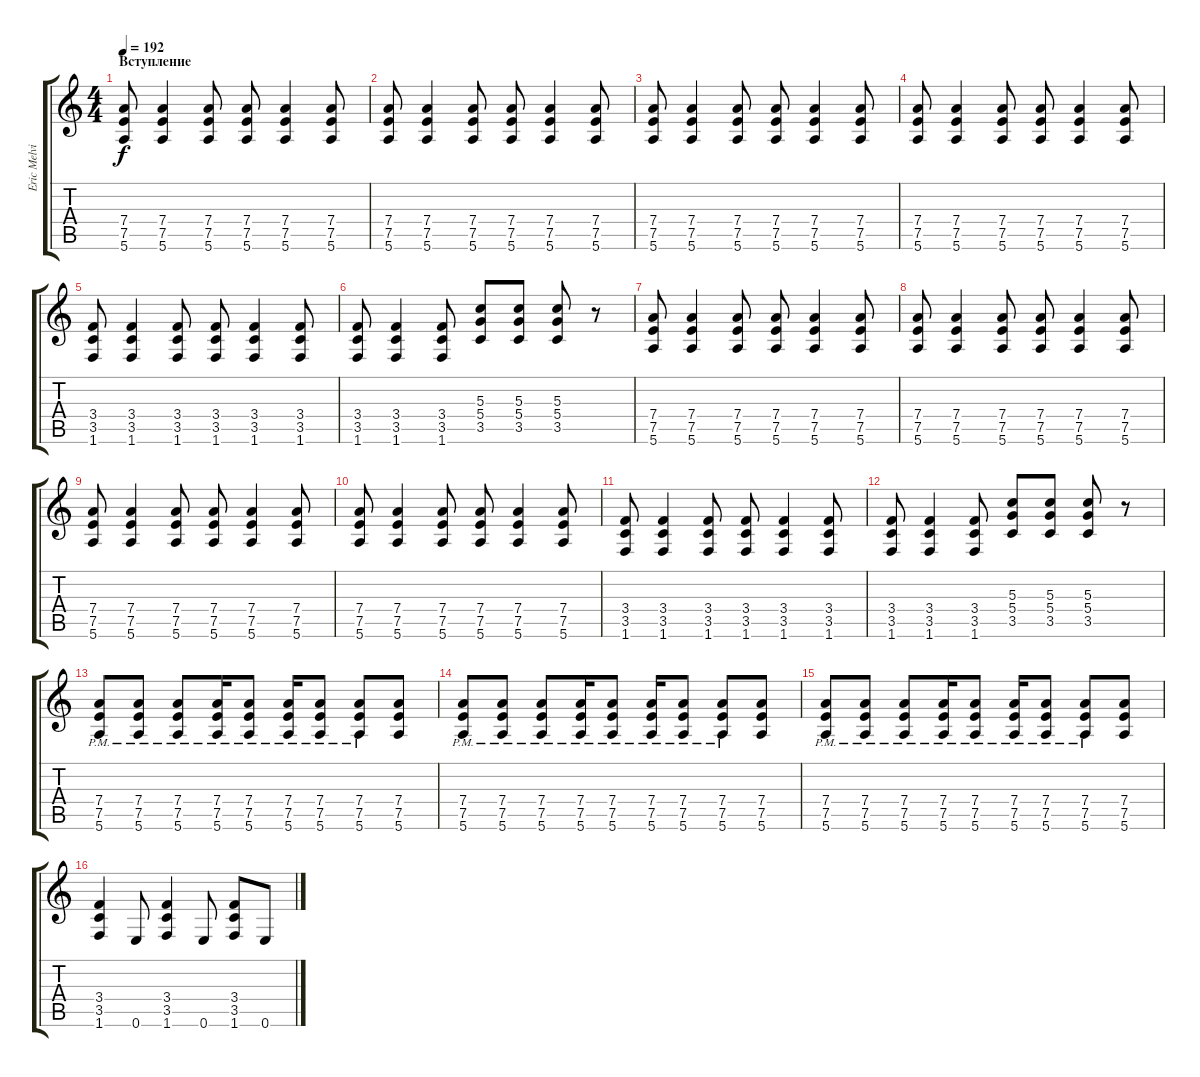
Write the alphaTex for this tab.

\track ("Eric Melvin" "Eric Melvi") {instrument distortionguitar}
\staff {score tabs}
\tuning (E4 B3 G3 D3 A2 E2) {hide}
\ts (4 4)
\section ("" "Вступление")
\tempo 192
\clef g2
\ks c
(7.4 7.5 5.6).8{dy f instrument distortionguitar} (7.4 7.5 5.6).4 (7.4 7.5 5.6).8 (7.4 7.5 5.6).8 (7.4 7.5 5.6).4 (7.4 7.5 5.6).8 |
(7.4 7.5 5.6).8 (7.4 7.5 5.6).4 (7.4 7.5 5.6).8 (7.4 7.5 5.6).8 (7.4 7.5 5.6).4 (7.4 7.5 5.6).8 |
(7.4 7.5 5.6).8 (7.4 7.5 5.6).4 (7.4 7.5 5.6).8 (7.4 7.5 5.6).8 (7.4 7.5 5.6).4 (7.4 7.5 5.6).8 |
(7.4 7.5 5.6).8 (7.4 7.5 5.6).4 (7.4 7.5 5.6).8 (7.4 7.5 5.6).8 (7.4 7.5 5.6).4 (7.4 7.5 5.6).8 |
(3.4 3.5 1.6).8 (3.4 3.5 1.6).4 (3.4 3.5 1.6).8 (3.4 3.5 1.6).8 (3.4 3.5 1.6).4 (3.4 3.5 1.6).8 |
(3.4 3.5 1.6).8 (3.4 3.5 1.6).4 (3.4 3.5 1.6).8 (5.3 5.4 3.5).8 (5.3 5.4 3.5).8 (5.3 5.4 3.5).8 r.8 |
(7.4 7.5 5.6).8 (7.4 7.5 5.6).4 (7.4 7.5 5.6).8 (7.4 7.5 5.6).8 (7.4 7.5 5.6).4 (7.4 7.5 5.6).8 |
(7.4 7.5 5.6).8 (7.4 7.5 5.6).4 (7.4 7.5 5.6).8 (7.4 7.5 5.6).8 (7.4 7.5 5.6).4 (7.4 7.5 5.6).8 |
(7.4 7.5 5.6).8 (7.4 7.5 5.6).4 (7.4 7.5 5.6).8 (7.4 7.5 5.6).8 (7.4 7.5 5.6).4 (7.4 7.5 5.6).8 |
(7.4 7.5 5.6).8 (7.4 7.5 5.6).4 (7.4 7.5 5.6).8 (7.4 7.5 5.6).8 (7.4 7.5 5.6).4 (7.4 7.5 5.6).8 |
(3.4 3.5 1.6).8 (3.4 3.5 1.6).4 (3.4 3.5 1.6).8 (3.4 3.5 1.6).8 (3.4 3.5 1.6).4 (3.4 3.5 1.6).8 |
(3.4 3.5 1.6).8 (3.4 3.5 1.6).4 (3.4 3.5 1.6).8 (5.3 5.4 3.5).8 (5.3 5.4 3.5).8 (5.3 5.4 3.5).8 r.8 |
(7.4{pm} 7.5{pm} 5.6{pm}).8 (7.4{pm} 7.5{pm} 5.6{pm}).8 (7.4{pm} 7.5{pm} 5.6{pm}).8 (7.4{pm} 7.5{pm} 5.6{pm}).16 (7.4{pm} 7.5{pm} 5.6{pm}).8 (7.4{pm} 7.5{pm} 5.6{pm}).16 (7.4{pm} 7.5{pm} 5.6{pm}).8 (7.4{pm} 7.5{pm} 5.6{pm}).8 (7.4 7.5 5.6).8 |
(7.4{pm} 7.5{pm} 5.6{pm}).8 (7.4{pm} 7.5{pm} 5.6{pm}).8 (7.4{pm} 7.5{pm} 5.6{pm}).8 (7.4{pm} 7.5{pm} 5.6{pm}).16 (7.4{pm} 7.5{pm} 5.6{pm}).8 (7.4{pm} 7.5{pm} 5.6{pm}).16 (7.4{pm} 7.5{pm} 5.6{pm}).8 (7.4{pm} 7.5{pm} 5.6{pm}).8 (7.4 7.5 5.6).8 |
(7.4{pm} 7.5{pm} 5.6{pm}).8 (7.4{pm} 7.5{pm} 5.6{pm}).8 (7.4{pm} 7.5{pm} 5.6{pm}).8 (7.4{pm} 7.5{pm} 5.6{pm}).16 (7.4{pm} 7.5{pm} 5.6{pm}).8 (7.4{pm} 7.5{pm} 5.6{pm}).16 (7.4{pm} 7.5{pm} 5.6{pm}).8 (7.4{pm} 7.5{pm} 5.6{pm}).8 (7.4 7.5 5.6).8 |
(3.4 3.5 1.6).4 0.6.8 (3.4 3.5 1.6).4 0.6.8 (3.4 3.5 1.6).8 0.6.8
